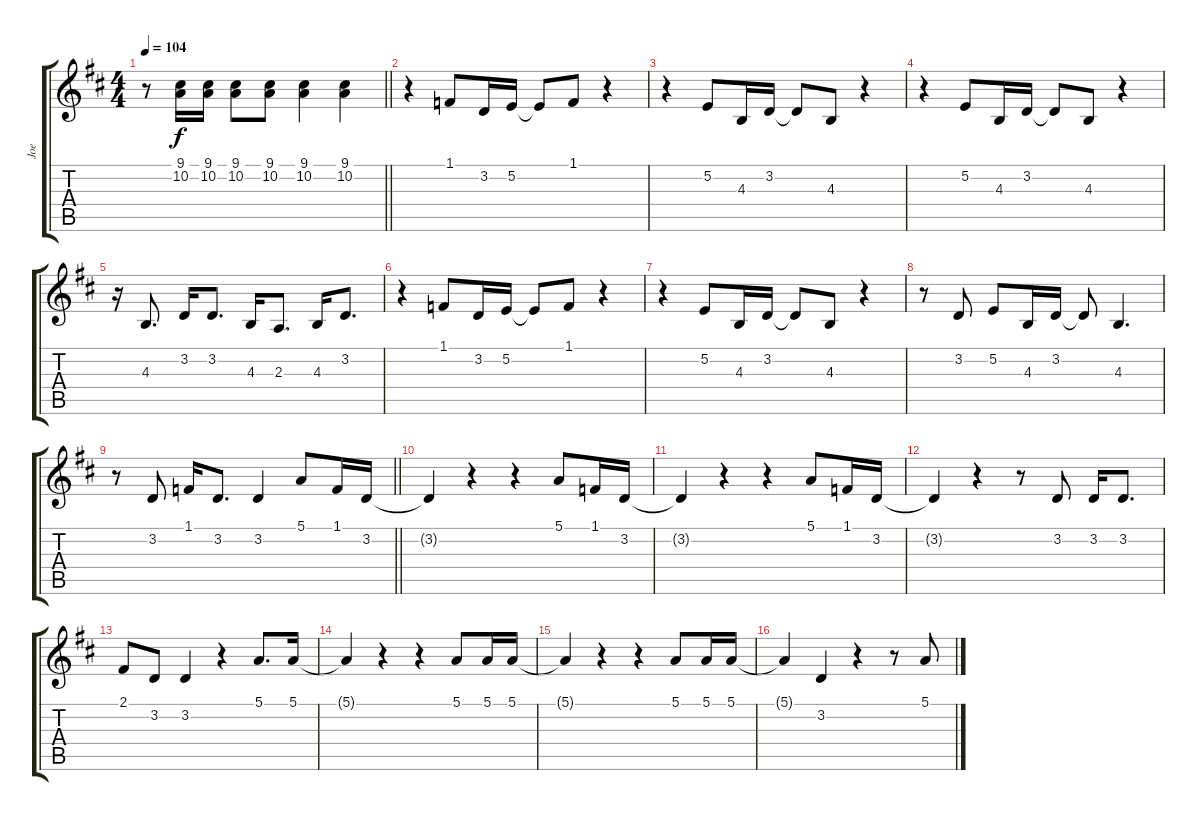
\track ("Joe" "Joe") {instrument lead1square}
\staff {score tabs}
\tuning (E4 B3 G3 D3 A2 E2) {hide}
\ts (4 4)
\tempo 104
\clef g2
\barLineRight lightlight
\ks d
r.8{dy f} (9.1 10.2).16 (9.1 10.2).16 (9.1 10.2).8 (9.1 10.2).8 (9.1 10.2).4 (9.1 10.2).4 |
r.4 1.1.8 3.2.16 5.2.16 5.2{t}.8 1.1.8 r.4 |
r.4 5.2.8 4.3.16 3.2.16 3.2{t}.8 4.3.8 r.4 |
r.4 5.2.8 4.3.16 3.2.16 3.2{t}.8 4.3.8 r.4 |
r.16 4.3.8{d} 3.2.16 3.2.8{d} 4.3.16 2.3.8{d} 4.3.16 3.2.8{d} |
r.4 1.1.8 3.2.16 5.2.16 5.2{t}.8 1.1.8 r.4 |
r.4 5.2.8 4.3.16 3.2.16 3.2{t}.8 4.3.8 r.4 |
r.8 3.2.8 5.2.8 4.3.16 3.2.16 3.2{t}.8 4.3.4{d} |
\barLineRight lightlight
r.8 3.2.8 1.1.16 3.2.8{d} 3.2.4 5.1.8 1.1.16 3.2.16 |
3.2{t}.4 r.4 r.4 5.1.8 1.1.16 3.2.16 |
3.2{t}.4 r.4 r.4 5.1.8 1.1.16 3.2.16 |
3.2{t}.4 r.4 r.8 3.2.8 3.2.16 3.2.8{d} |
2.1.8 3.2.8 3.2.4 r.4 5.1.8{d} 5.1.16 |
5.1{t}.4 r.4 r.4 5.1.8 5.1.16 5.1.16 |
5.1{t}.4 r.4 r.4 5.1.8 5.1.16 5.1.16 |
5.1{t}.4 3.2.4 r.4 r.8 5.1.8
